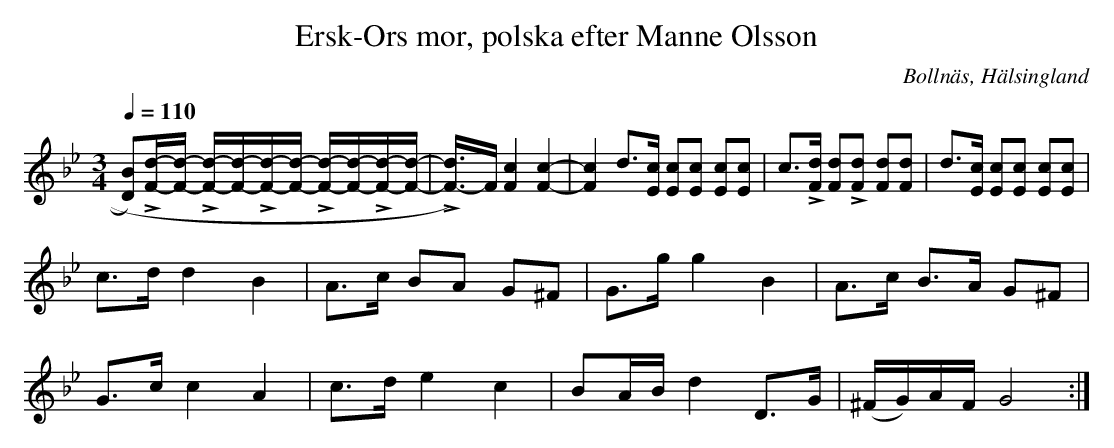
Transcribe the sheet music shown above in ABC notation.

X:1
T: Ersk-Ors mor, polska efter Manne Olsson
O:Bollnäs, Hälsingland
M:3/4
L:1/8
Q:1/4=110
K:Gm
[D B])L[F/d/]-[F/d/] - L[F/d/]-[F/d/]-L[F/d/]-[F/d/] - L[F/d/]-[F/d/]-L[F/d/]-[F/d/]-| L[F/- d/])>F[-F2 c2][F2 c2]-|[F2 c2] d>[Ec] [Ec][Ec] [Ec][Ec] | \
c>L[Fd] [Fd]L[Fd] [Fd][Fd] | d>[Ec] [Ec][Ec] [Ec][Ec] |
c>d    d2       B2           | A>c    BA       G^F       | G>g    g2 B2     | A>c         B>A G^F  |
G>c    c2       A2           | c>d    e2       c2        | BA/B/  d2 D>G   | (^F/G/)A/F/ G4      :|
